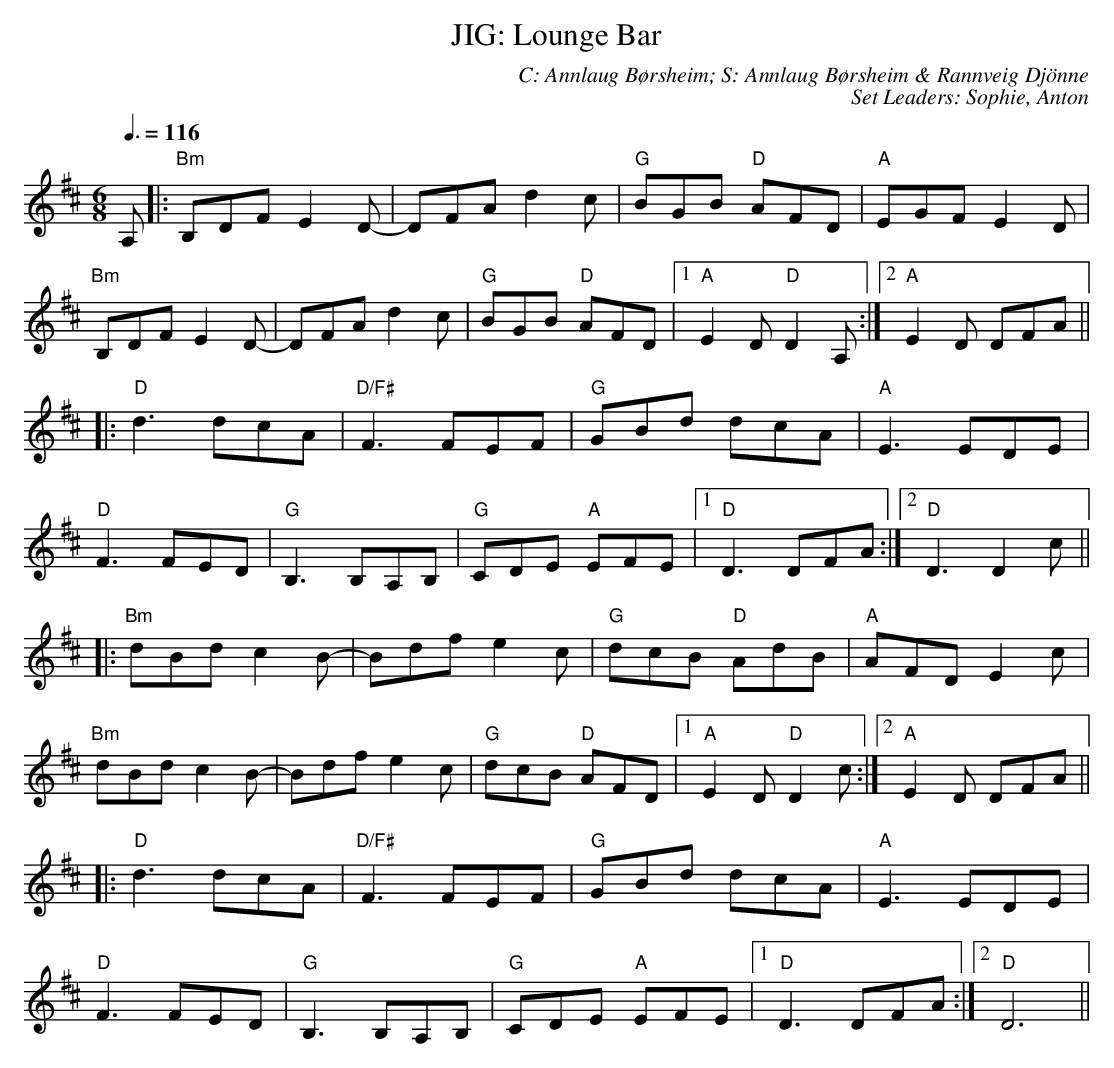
X:1
T: JIG: Lounge Bar
C: C: Annlaug Børsheim; S: Annlaug Børsheim & Rannveig Djönne
C: Set Leaders: Sophie, Anton
M: 6/8
L: 1/8
Q: 3/8=116
K: Dmaj
A,|:"Bm"B,DF E2D-|DFA d2c|"G"BGB "D"AFD|"A"EGF E2D|
"Bm"B,DF E2D-|DFA d2c|"G"BGB "D"AFD|1 "A"E2D "D"D2A,:|2 "A"E2D DFA||
|:"D"d3 dcA|"D/F#"F3 FEF|"G"GBd dcA|"A"E3 EDE|
"D"F3 FED|"G"B,3 B,A,B,|"G"CDE "A"EFE|1 "D"D3 DFA:|2 "D"D3 D2c||
|:"Bm"dBd c2B-|Bdf e2c|"G"dcB "D"AdB|"A"AFD E2c|
"Bm"dBd c2B-|Bdf e2c|"G"dcB "D"AFD|1 "A"E2D "D"D2 c:|2 "A"E2D DFA||
|:"D"d3 dcA|"D/F#"F3 FEF|"G"GBd dcA|"A"E3 EDE|
"D"F3 FED|"G"B,3 B,A,B,|"G"CDE "A"EFE|1 "D"D3 DFA:|2 "D"D6||
